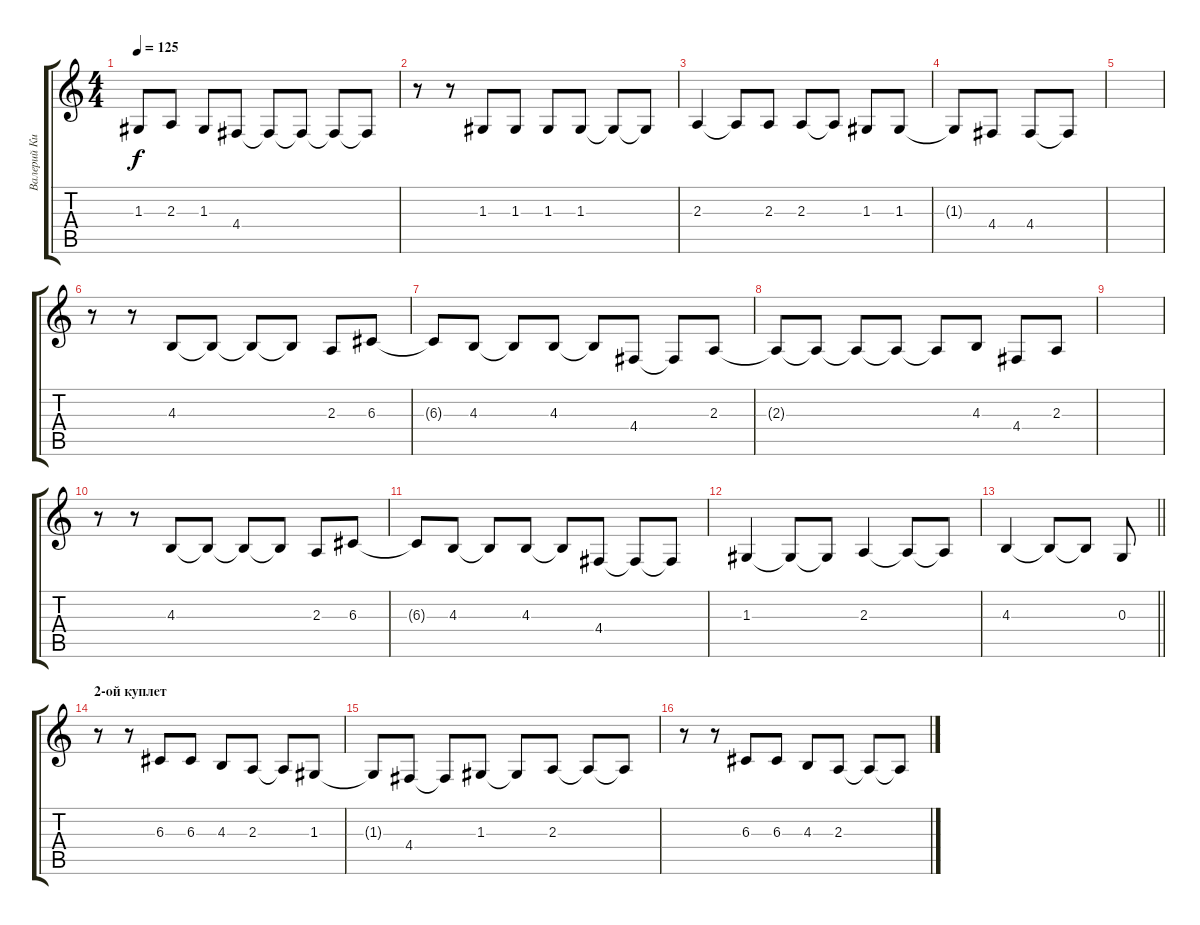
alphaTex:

\track ("Валерий Кипелов" "Валерий Ки") {instrument lead6voice}
\staff {score tabs}
\tuning (E4 B3 G3 D3 A2 D2) {hide}
\ts (4 4)
\tempo 125
\clef g2
\ks c
1.3.8{dy f} 2.3.8 1.3.8 4.4.8 4.4{t}.8 4.4{t}.8 4.4{t}.8 4.4{t}.8 |
r.8 r.8 1.3.8 1.3.8 1.3.8 1.3.8 1.3{t}.8 1.3{t}.8 |
2.3.4 2.3{t}.8 2.3.8 2.3.8 2.3{t}.8 1.3.8 1.3.8 |
1.3{t}.8 4.4.8 4.4.8 4.4{t}.8 |
|
r.8 r.8 4.3.8 4.3{t}.8 4.3{t}.8 4.3{t}.8 2.3.8 6.3.8 |
6.3{t}.8 4.3.8 4.3{t}.8 4.3.8 4.3{t}.8 4.4.8 4.4{t}.8 2.3.8 |
2.3{t}.8 2.3{t}.8 2.3{t}.8 2.3{t}.8 2.3{t}.8 4.3.8 4.4.8 2.3.8 |
|
r.8 r.8 4.3.8 4.3{t}.8 4.3{t}.8 4.3{t}.8 2.3.8 6.3.8 |
6.3{t}.8 4.3.8 4.3{t}.8 4.3.8 4.3{t}.8 4.4.8 4.4{t}.8 4.4{t}.8 |
1.3.4 1.3{t}.8 1.3{t}.8 2.3.4 2.3{t}.8 2.3{t}.8 |
\barLineRight lightlight
4.3.4 4.3{t}.8 4.3{t}.8 0.3.8 |
\section ("" "2-ой куплет")
r.8 r.8 6.3.8 6.3.8 4.3.8 2.3.8 2.3{t}.8 1.3.8 |
1.3{t}.8 4.4.8 4.4{t}.8 1.3.8 1.3{t}.8 2.3.8 2.3{t}.8 2.3{t}.8 |
r.8 r.8 6.3.8 6.3.8 4.3.8 2.3.8 2.3{t}.8 2.3{t}.8
